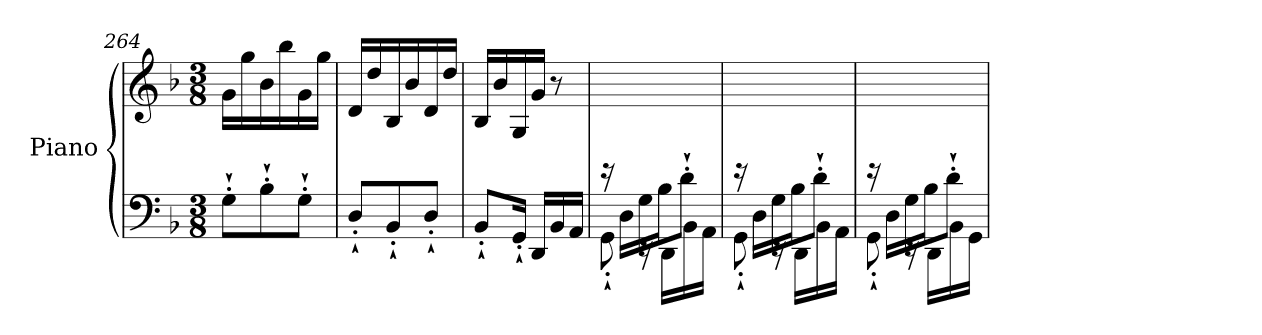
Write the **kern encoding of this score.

**kern	**kern
*part1	*part1
*staff2	*staff1
*I"Piano	*
*I'Pno	*
*clefF4	*clefG2
*k[b-]	*k[b-]
*M3/8	*M3/8
=264	=264
8G'`\L	16g\LL
.	16gg\
8B-'`\	16b-\
.	16bb-\
8G'`\J	16g\
.	16gg\JJ
=265	=265
8D'`/L	16d/LL
.	16dd/
8BB-'`/	16B-/
.	16b-/
8D'`/J	16d/
.	16dd/JJ
=266	=266
8BB-'`/L	16B-/LL
.	16b-/
16GG'`/Jk	16G/
16DD/LL	16g/JJ
16BB-/	8r
16AA/JJ	.
!!LO:PB:g=z
=267	=267
*^	*
16ryy	8GG'`\	16rGG
16D\LL	.	4ryy
16G\	16rEE	.
16B-\J	16DD\LL	.
8d'`\J	16BB-\	.
.	16AA\JJ	16ryy
=268	=268	=268
16ryy	8GG'`\	16rGG
16D\LL	.	4ryy
16G\	16rEE	.
16B-\J	16DD\LL	.
8d'`\J	16BB-\	.
.	16AA\JJ	16ryy
=269	=269	=269
16ryy	8GG'`\	16rGG
16D\LL	.	4ryy
16G\	16rEE	.
16B-\J	16DD\LL	.
8d'`\J	16BB-\	.
.	16GG\JJ	16ryy
*v	*v	*
=	=
*-	*-
